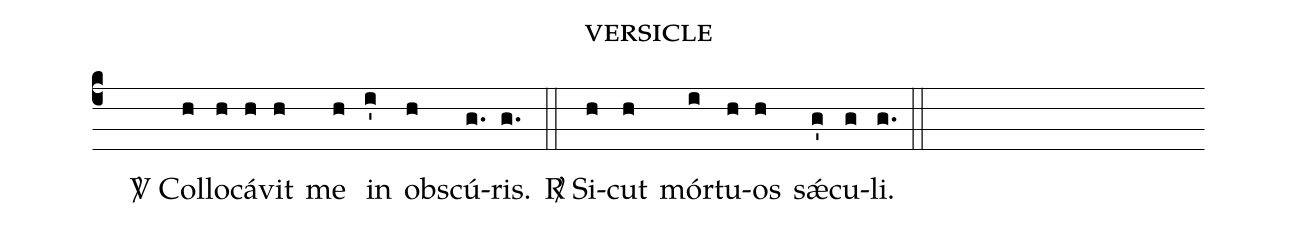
name: versicle;
%%
(c4)()() <sp>V/</sp>~C{o}l(h)lo(h)cá(h)vit(h) me(h) in(i') obs(h)cú(g.)ris.(g.) (::)
<sp>R/</sp>~Si(h)cut(h) mór(i)tu(h)os(h) sǽ(g')cu(g)li.(g.) (::)
